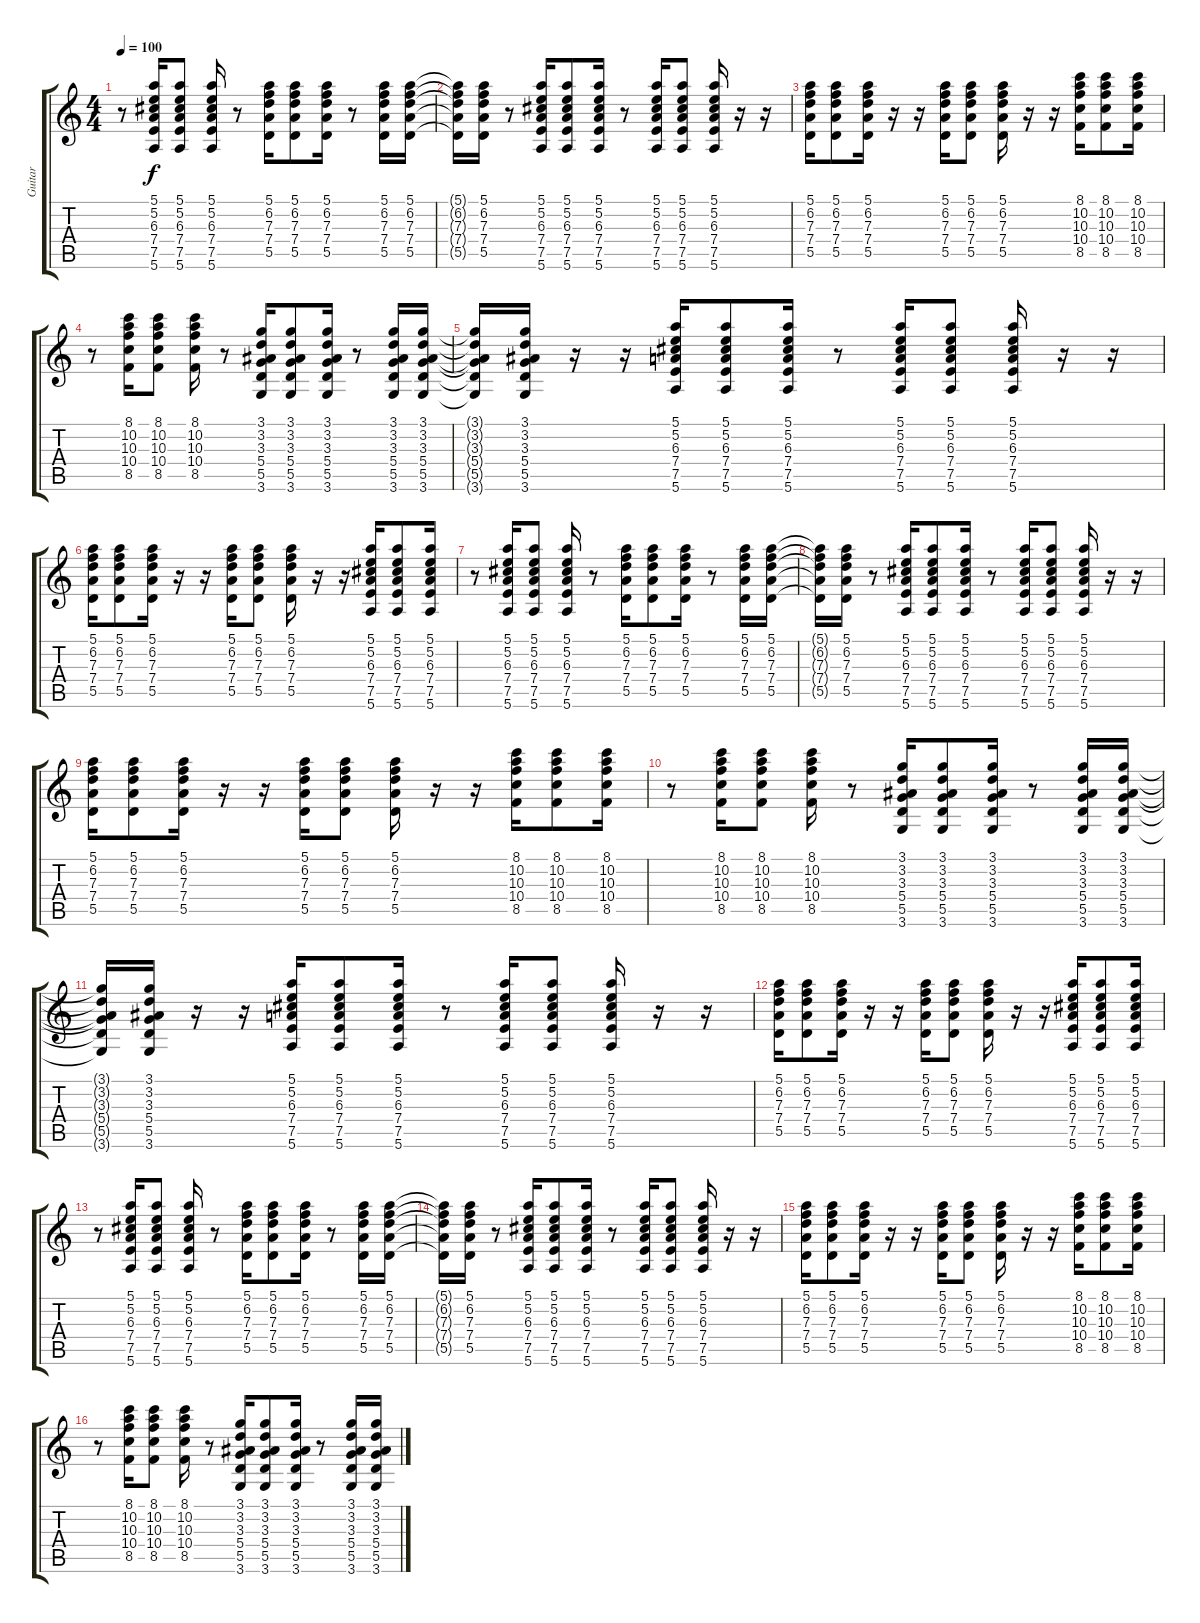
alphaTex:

\track ("Guitar" "Guitar") {instrument acousticguitarnylon}
\staff {score tabs}
\tuning (E4 B3 G3 D3 A2 E2) {hide}
\ts (4 4)
\tempo 100
\clef g2
\ks c
r.8{dy f} (5.1 5.2 6.3 7.4 7.5 5.6).16 (5.1 5.2 6.3 7.4 7.5 5.6).8 (5.1 5.2 6.3 7.4 7.5 5.6).16 r.8 (5.1 6.2 7.3 7.4 5.5).16 (5.1 6.2 7.3 7.4 5.5).8 (5.1 6.2 7.3 7.4 5.5).16 r.8 (5.1 6.2 7.3 7.4 5.5).16 (5.1 6.2 7.3 7.4 5.5).16 |
(5.1{t} 6.2{t} 7.3{t} 7.4{t} 5.5{t}).16 (5.1 6.2 7.3 7.4 5.5).16 r.8 (5.1 5.2 6.3 7.4 7.5 5.6).16 (5.1 5.2 6.3 7.4 7.5 5.6).8 (5.1 5.2 6.3 7.4 7.5 5.6).16 r.8 (5.1 5.2 6.3 7.4 7.5 5.6).16 (5.1 5.2 6.3 7.4 7.5 5.6).8 (5.1 5.2 6.3 7.4 7.5 5.6).16 r.16 r.16 |
(5.1 6.2 7.3 7.4 5.5).16 (5.1 6.2 7.3 7.4 5.5).8 (5.1 6.2 7.3 7.4 5.5).16 r.16 r.16 (5.1 6.2 7.3 7.4 5.5).16 (5.1 6.2 7.3 7.4 5.5).8 (5.1 6.2 7.3 7.4 5.5).16 r.16 r.16 (8.1 10.2 10.3 10.4 8.5).16 (8.1 10.2 10.3 10.4 8.5).8 (8.1 10.2 10.3 10.4 8.5).16 |
r.8 (8.1 10.2 10.3 10.4 8.5).16 (8.1 10.2 10.3 10.4 8.5).8 (8.1 10.2 10.3 10.4 8.5).16 r.8 (3.1 3.2 3.3 5.4 5.5 3.6).16 (3.1 3.2 3.3 5.4 5.5 3.6).8 (3.1 3.2 3.3 5.4 5.5 3.6).16 r.8 (3.1 3.2 3.3 5.4 5.5 3.6).16 (3.1 3.2 3.3 5.4 5.5 3.6).16 |
(3.1{t} 3.2{t} 3.3{t} 5.4{t} 5.5{t} 3.6{t}).16 (3.1 3.2 3.3 5.4 5.5 3.6).16 r.16 r.16 (5.1 5.2 6.3 7.4 7.5 5.6).16 (5.1 5.2 6.3 7.4 7.5 5.6).8 (5.1 5.2 6.3 7.4 7.5 5.6).16 r.8 (5.1 5.2 6.3 7.4 7.5 5.6).16 (5.1 5.2 6.3 7.4 7.5 5.6).8 (5.1 5.2 6.3 7.4 7.5 5.6).16 r.16 r.16 |
(5.1 6.2 7.3 7.4 5.5).16 (5.1 6.2 7.3 7.4 5.5).8 (5.1 6.2 7.3 7.4 5.5).16 r.16 r.16 (5.1 6.2 7.3 7.4 5.5).16 (5.1 6.2 7.3 7.4 5.5).8 (5.1 6.2 7.3 7.4 5.5).16 r.16 r.16 (5.1 5.2 6.3 7.4 7.5 5.6).16 (5.1 5.2 6.3 7.4 7.5 5.6).8 (5.1 5.2 6.3 7.4 7.5 5.6).16 |
r.8 (5.1 5.2 6.3 7.4 7.5 5.6).16 (5.1 5.2 6.3 7.4 7.5 5.6).8 (5.1 5.2 6.3 7.4 7.5 5.6).16 r.8 (5.1 6.2 7.3 7.4 5.5).16 (5.1 6.2 7.3 7.4 5.5).8 (5.1 6.2 7.3 7.4 5.5).16 r.8 (5.1 6.2 7.3 7.4 5.5).16 (5.1 6.2 7.3 7.4 5.5).16 |
(5.1{t} 6.2{t} 7.3{t} 7.4{t} 5.5{t}).16 (5.1 6.2 7.3 7.4 5.5).16 r.8 (5.1 5.2 6.3 7.4 7.5 5.6).16 (5.1 5.2 6.3 7.4 7.5 5.6).8 (5.1 5.2 6.3 7.4 7.5 5.6).16 r.8 (5.1 5.2 6.3 7.4 7.5 5.6).16 (5.1 5.2 6.3 7.4 7.5 5.6).8 (5.1 5.2 6.3 7.4 7.5 5.6).16 r.16 r.16 |
(5.1 6.2 7.3 7.4 5.5).16 (5.1 6.2 7.3 7.4 5.5).8 (5.1 6.2 7.3 7.4 5.5).16 r.16 r.16 (5.1 6.2 7.3 7.4 5.5).16 (5.1 6.2 7.3 7.4 5.5).8 (5.1 6.2 7.3 7.4 5.5).16 r.16 r.16 (8.1 10.2 10.3 10.4 8.5).16 (8.1 10.2 10.3 10.4 8.5).8 (8.1 10.2 10.3 10.4 8.5).16 |
r.8 (8.1 10.2 10.3 10.4 8.5).16 (8.1 10.2 10.3 10.4 8.5).8 (8.1 10.2 10.3 10.4 8.5).16 r.8 (3.1 3.2 3.3 5.4 5.5 3.6).16 (3.1 3.2 3.3 5.4 5.5 3.6).8 (3.1 3.2 3.3 5.4 5.5 3.6).16 r.8 (3.1 3.2 3.3 5.4 5.5 3.6).16 (3.1 3.2 3.3 5.4 5.5 3.6).16 |
(3.1{t} 3.2{t} 3.3{t} 5.4{t} 5.5{t} 3.6{t}).16 (3.1 3.2 3.3 5.4 5.5 3.6).16 r.16 r.16 (5.1 5.2 6.3 7.4 7.5 5.6).16 (5.1 5.2 6.3 7.4 7.5 5.6).8 (5.1 5.2 6.3 7.4 7.5 5.6).16 r.8 (5.1 5.2 6.3 7.4 7.5 5.6).16 (5.1 5.2 6.3 7.4 7.5 5.6).8 (5.1 5.2 6.3 7.4 7.5 5.6).16 r.16 r.16 |
(5.1 6.2 7.3 7.4 5.5).16 (5.1 6.2 7.3 7.4 5.5).8 (5.1 6.2 7.3 7.4 5.5).16 r.16 r.16 (5.1 6.2 7.3 7.4 5.5).16 (5.1 6.2 7.3 7.4 5.5).8 (5.1 6.2 7.3 7.4 5.5).16 r.16 r.16 (5.1 5.2 6.3 7.4 7.5 5.6).16 (5.1 5.2 6.3 7.4 7.5 5.6).8 (5.1 5.2 6.3 7.4 7.5 5.6).16 |
r.8 (5.1 5.2 6.3 7.4 7.5 5.6).16 (5.1 5.2 6.3 7.4 7.5 5.6).8 (5.1 5.2 6.3 7.4 7.5 5.6).16 r.8 (5.1 6.2 7.3 7.4 5.5).16 (5.1 6.2 7.3 7.4 5.5).8 (5.1 6.2 7.3 7.4 5.5).16 r.8 (5.1 6.2 7.3 7.4 5.5).16 (5.1 6.2 7.3 7.4 5.5).16 |
(5.1{t} 6.2{t} 7.3{t} 7.4{t} 5.5{t}).16 (5.1 6.2 7.3 7.4 5.5).16 r.8 (5.1 5.2 6.3 7.4 7.5 5.6).16 (5.1 5.2 6.3 7.4 7.5 5.6).8 (5.1 5.2 6.3 7.4 7.5 5.6).16 r.8 (5.1 5.2 6.3 7.4 7.5 5.6).16 (5.1 5.2 6.3 7.4 7.5 5.6).8 (5.1 5.2 6.3 7.4 7.5 5.6).16 r.16 r.16 |
(5.1 6.2 7.3 7.4 5.5).16 (5.1 6.2 7.3 7.4 5.5).8 (5.1 6.2 7.3 7.4 5.5).16 r.16 r.16 (5.1 6.2 7.3 7.4 5.5).16 (5.1 6.2 7.3 7.4 5.5).8 (5.1 6.2 7.3 7.4 5.5).16 r.16 r.16 (8.1 10.2 10.3 10.4 8.5).16 (8.1 10.2 10.3 10.4 8.5).8 (8.1 10.2 10.3 10.4 8.5).16 |
r.8 (8.1 10.2 10.3 10.4 8.5).16 (8.1 10.2 10.3 10.4 8.5).8 (8.1 10.2 10.3 10.4 8.5).16 r.8 (3.1 3.2 3.3 5.4 5.5 3.6).16 (3.1 3.2 3.3 5.4 5.5 3.6).8 (3.1 3.2 3.3 5.4 5.5 3.6).16 r.8 (3.1 3.2 3.3 5.4 5.5 3.6).16 (3.1 3.2 3.3 5.4 5.5 3.6).16
